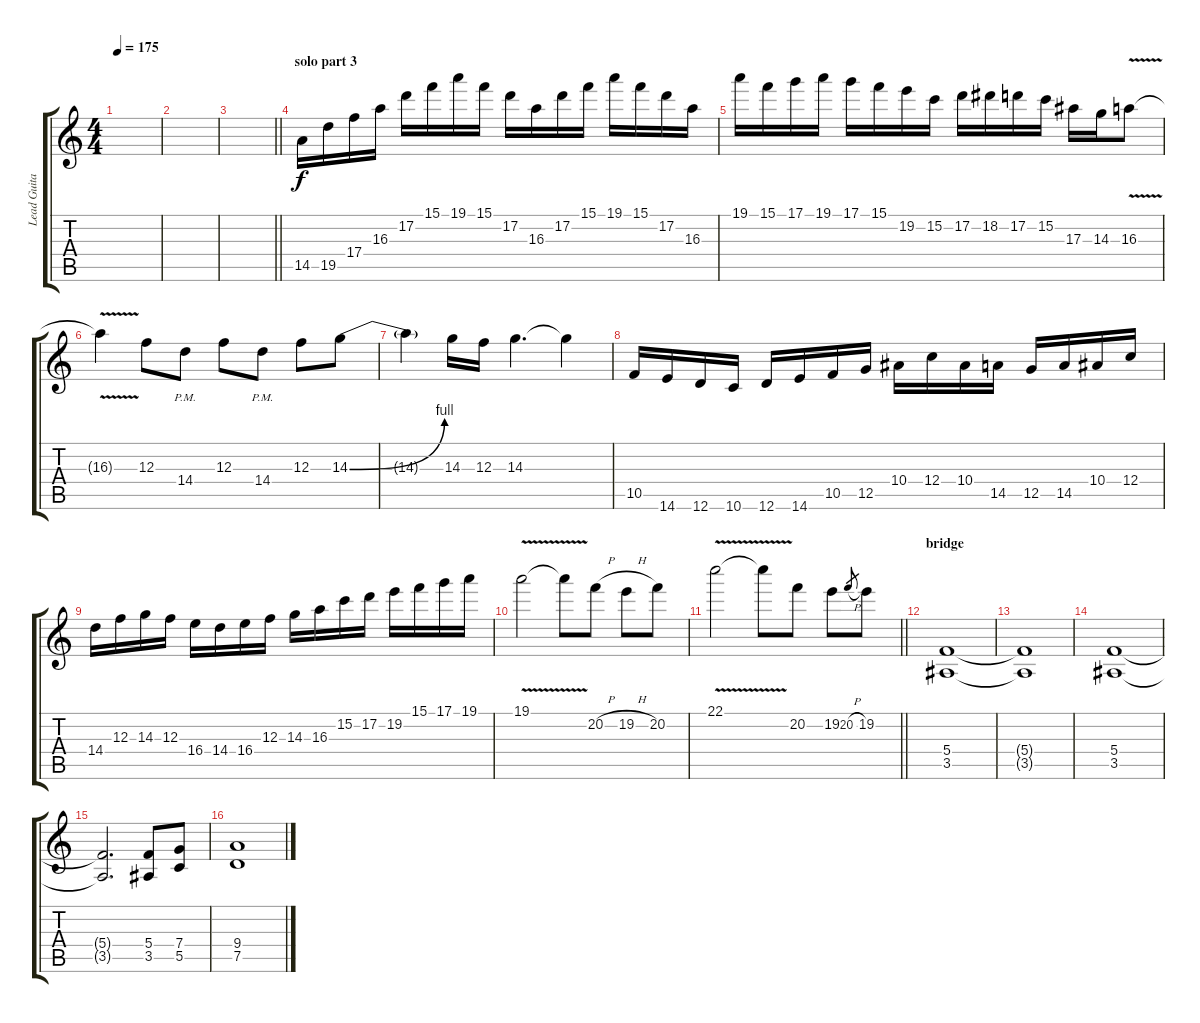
\track ("Lead Guitar 2" "Lead Guita") {instrument overdrivenguitar}
\staff {score tabs}
\tuning (D4 A3 F3 C3 G2 D2) {hide}
\ts (4 4)
\tempo 175
\clef g2
\ks c
|
|
\barLineRight lightlight
|
\section ("" "solo part 3")
14.5.16 19.5.16 17.4.16 16.3.16 17.2.16 15.1.16 19.1.16 15.1.16 17.2.16 16.3.16 17.2.16 15.1.16 19.1.16 15.1.16 17.2.16 16.3.16 |
19.1.16 15.1.16 17.1.16 19.1.16 17.1.16 15.1.16 19.2.16 15.2.16 17.2.16 18.2.16 17.2.16 15.2.16 17.3.16 14.3.16 16.3{v}.8 |
16.3{t}.4 12.3.8 14.4{pm}.8 12.3.8 14.4{pm}.8 12.3.8 14.3{be (bend 0 0 60 4)}.8 |
14.3{t}.4 14.3.16 12.3.16 14.3.4{d} 14.3{t}.4 |
10.5.16 14.6.16 12.6.16 10.6.16 12.6.16 14.6.16 10.5.16 12.5.16 10.4.16 12.4.16 10.4.16 14.5.16 12.5.16 14.5.16 10.4.16 12.4.16 |
14.4.16 12.3.16 14.3.16 12.3.16 16.4.16 14.4.16 16.4.16 12.3.16 14.3.16 16.3.16 15.2.16 17.2.16 19.2.16 15.1.16 17.1.16 19.1.16 |
19.1{v}.2 19.1{t}.8 20.2{h}.8 19.2{h}.8 20.2.8 |
\barLineRight lightlight
22.1{v}.2 22.1{t}.8 20.2.8 19.2.8 20.2{h}.8{gr} 19.2.8 |
\section ("" "bridge")
(5.4 3.5).1{volume 7} |
(5.4{t} 3.5{t}).1 |
(5.4 3.5).1 |
(5.4{t} 3.5{t}).2{d} (5.4 3.5).8 (7.4 5.5).8 |
(9.4 7.5).1
